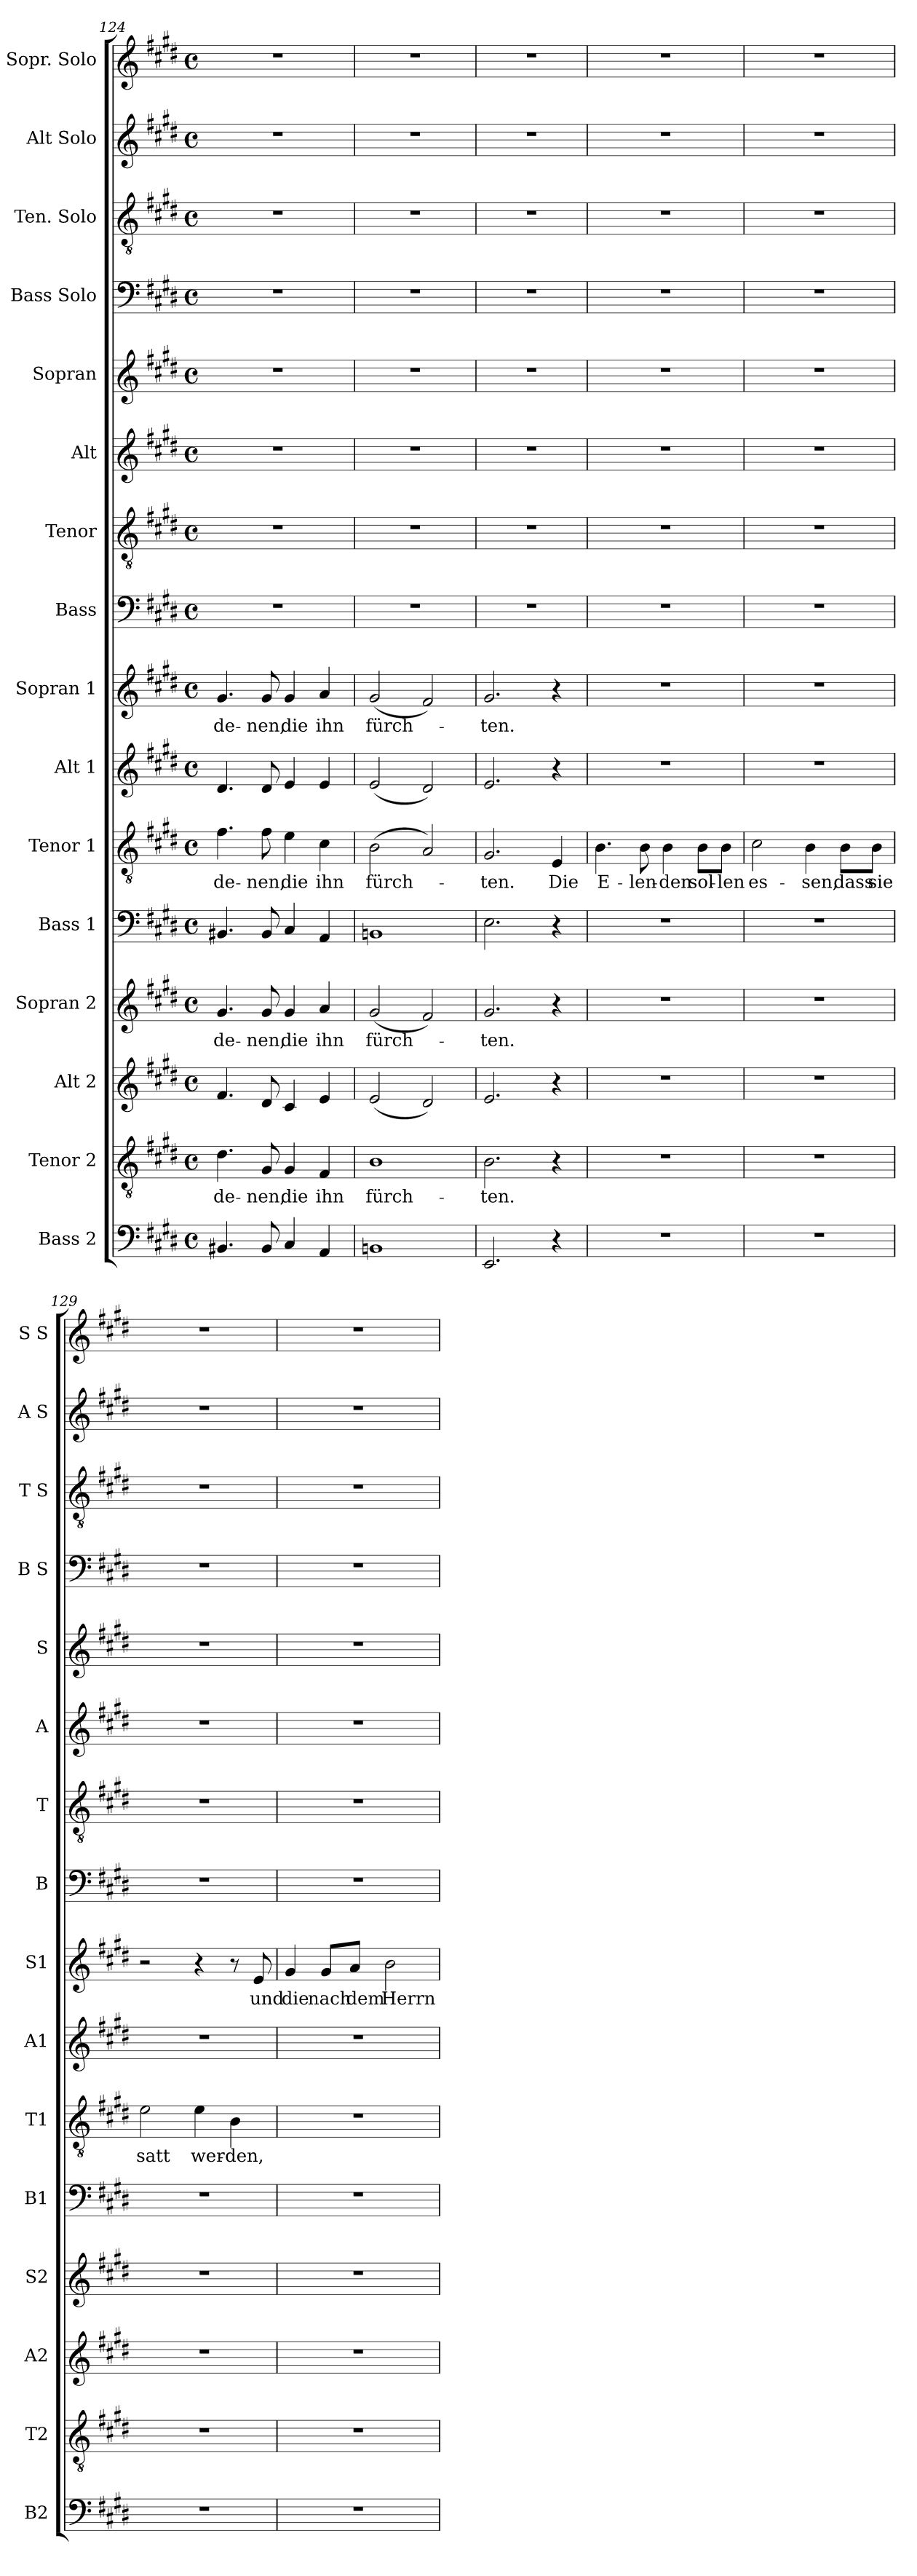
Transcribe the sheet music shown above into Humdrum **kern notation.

**kern	**kern	**text	**kern	**kern	**text	**kern	**kern	**text	**kern	**kern	**text	**kern	**kern	**kern	**kern	**kern	**kern	**kern	**kern
*part16	*part15	*part15	*part14	*part13	*part13	*part12	*part11	*part11	*part10	*part9	*part9	*part8	*part7	*part6	*part5	*part4	*part3	*part2	*part1
*staff16	*staff15	*staff15	*staff14	*staff13	*staff13	*staff12	*staff11	*staff11	*staff10	*staff9	*staff9	*staff8	*staff7	*staff6	*staff5	*staff4	*staff3	*staff2	*staff1
*I"Bass 2	*I"Tenor 2	*	*I"Alt 2	*I"Sopran 2	*	*I"Bass 1	*I"Tenor 1	*	*I"Alt 1	*I"Sopran 1	*	*I"Bass	*I"Tenor	*I"Alt	*I"Sopran	*I"Bass Solo	*I"Ten. Solo	*I"Alt Solo	*I"Sopr. Solo
*I'B2	*I'T2	*	*I'A2	*I'S2	*	*I'B1	*I'T1	*	*I'A1	*I'S1	*	*I'B	*I'T	*I'A	*I'S	*I'B S	*I'T S	*I'A S	*I'S S
!!LO:PB:g=z
*clefF4	*clefGv2	*	*clefG2	*clefG2	*	*clefF4	*clefGv2	*	*clefG2	*clefG2	*	*clefF4	*clefGv2	*clefG2	*clefG2	*clefF4	*clefGv2	*clefG2	*clefG2
*k[f#c#g#d#]	*k[f#c#g#d#]	*	*k[f#c#g#d#]	*k[f#c#g#d#]	*	*k[f#c#g#d#]	*k[f#c#g#d#]	*	*k[f#c#g#d#]	*k[f#c#g#d#]	*	*k[f#c#g#d#]	*k[f#c#g#d#]	*k[f#c#g#d#]	*k[f#c#g#d#]	*k[f#c#g#d#]	*k[f#c#g#d#]	*k[f#c#g#d#]	*k[f#c#g#d#]
*M4/4	*M4/4	*	*M4/4	*M4/4	*	*M4/4	*M4/4	*	*M4/4	*M4/4	*	*M4/4	*M4/4	*M4/4	*M4/4	*M4/4	*M4/4	*M4/4	*M4/4
*met(c)	*met(c)	*	*met(c)	*met(c)	*	*met(c)	*met(c)	*	*met(c)	*met(c)	*	*met(c)	*met(c)	*met(c)	*met(c)	*met(c)	*met(c)	*met(c)	*met(c)
=124	=124	=124	=124	=124	=124	=124	=124	=124	=124	=124	=124	=124	=124	=124	=124	=124	=124	=124	=124
!	!	!LO:LY:b	!	!	!LO:LY:b	!	!	!LO:LY:b	!	!	!LO:LY:b	!	!	!	!	!	!	!	!
4.BB#X/	4.d#\	de-	4.f#/	4.g#/	de-	4.BB#X/	4.f#\	de-	4.d#/	4.g#/	de-	1r	1r	1r	1r	1r	1r	1r	1r
!	!	!LO:LY:b	!	!	!LO:LY:b	!	!	!LO:LY:b	!	!	!LO:LY:b	!	!	!	!	!	!	!	!
8BB#/	8G#/	-nen,	8d#/	8g#/	-nen,	8BB#/	8f#\	-nen,	8d#/	8g#/	-nen,	.	.	.	.	.	.	.	.
!	!	!LO:LY:b	!	!	!LO:LY:b	!	!	!LO:LY:b	!	!	!LO:LY:b	!	!	!	!	!	!	!	!
4C#/	4G#/	die	4c#/	4g#/	die	4C#/	4e\	die	4e/	4g#/	die	.	.	.	.	.	.	.	.
!	!	!LO:LY:b	!	!	!LO:LY:b	!	!	!LO:LY:b	!	!	!LO:LY:b	!	!	!	!	!	!	!	!
4AA/	4F#/	ihn	4e/	4a/	ihn	4AA/	4c#\	ihn	4e/	4a/	ihn	.	.	.	.	.	.	.	.
=125	=125	=125	=125	=125	=125	=125	=125	=125	=125	=125	=125	=125	=125	=125	=125	=125	=125	=125	=125
!	!	!LO:LY:b	!	!	!LO:LY:b	!	!	!LO:LY:b	!	!	!LO:LY:b	!	!	!	!	!	!	!	!
1BBn	1B	fürch-	(<2e/	(<2g#/	fürch-	1BBn	(>2B\	fürch-	(<2e/	(<2g#/	fürch-	1r	1r	1r	1r	1r	1r	1r	1r
.	.	.	2d#/)	2f#/)	.	.	2A/)	.	2d#/)	2f#/)	.	.	.	.	.	.	.	.	.
=126	=126	=126	=126	=126	=126	=126	=126	=126	=126	=126	=126	=126	=126	=126	=126	=126	=126	=126	=126
!	!	!LO:LY:b	!	!	!LO:LY:b	!	!	!LO:LY:b	!	!	!LO:LY:b	!	!	!	!	!	!	!	!
2.EE/	2.B\	-ten.	2.e/	2.g#/	-ten.	2.E\	2.G#/	-ten.	2.e/	2.g#/	-ten.	1r	1r	1r	1r	1r	1r	1r	1r
!	!	!	!	!	!	!	!	!LO:LY:b	!	!	!	!	!	!	!	!	!	!	!
4r	4r	.	4r	4r	.	4r	4E/	Die	4r	4r	.	.	.	.	.	.	.	.	.
=127	=127	=127	=127	=127	=127	=127	=127	=127	=127	=127	=127	=127	=127	=127	=127	=127	=127	=127	=127
!	!	!	!	!	!	!	!	!LO:LY:b	!	!	!	!	!	!	!	!	!	!	!
1r	1r	.	1r	1r	.	1r	4.B\	E-	1r	1r	.	1r	1r	1r	1r	1r	1r	1r	1r
!	!	!	!	!	!	!	!	!LO:LY:b	!	!	!	!	!	!	!	!	!	!	!
.	.	.	.	.	.	.	8B\	-len-	.	.	.	.	.	.	.	.	.	.	.
!	!	!	!	!	!	!	!	!LO:LY:b	!	!	!	!	!	!	!	!	!	!	!
.	.	.	.	.	.	.	4B\	-den	.	.	.	.	.	.	.	.	.	.	.
!	!	!	!	!	!	!	!	!LO:LY:b	!	!	!	!	!	!	!	!	!	!	!
.	.	.	.	.	.	.	8B\L	sol-	.	.	.	.	.	.	.	.	.	.	.
!	!	!	!	!	!	!	!	!LO:LY:b	!	!	!	!	!	!	!	!	!	!	!
.	.	.	.	.	.	.	8B\J	-len	.	.	.	.	.	.	.	.	.	.	.
=128	=128	=128	=128	=128	=128	=128	=128	=128	=128	=128	=128	=128	=128	=128	=128	=128	=128	=128	=128
!	!	!	!	!	!	!	!	!LO:LY:b	!	!	!	!	!	!	!	!	!	!	!
1r	1r	.	1r	1r	.	1r	2c#\	es-	1r	1r	.	1r	1r	1r	1r	1r	1r	1r	1r
!	!	!	!	!	!	!	!	!LO:LY:b	!	!	!	!	!	!	!	!	!	!	!
.	.	.	.	.	.	.	4B\	-sen,	.	.	.	.	.	.	.	.	.	.	.
!	!	!	!	!	!	!	!	!LO:LY:b	!	!	!	!	!	!	!	!	!	!	!
.	.	.	.	.	.	.	8B\L	dass	.	.	.	.	.	.	.	.	.	.	.
!	!	!	!	!	!	!	!	!LO:LY:b	!	!	!	!	!	!	!	!	!	!	!
.	.	.	.	.	.	.	8B\J	sie	.	.	.	.	.	.	.	.	.	.	.
=129	=129	=129	=129	=129	=129	=129	=129	=129	=129	=129	=129	=129	=129	=129	=129	=129	=129	=129	=129
!	!	!	!	!	!	!	!	!LO:LY:b	!	!	!	!	!	!	!	!	!	!	!
1r	1r	.	1r	1r	.	1r	2e\	satt	1r	2r	.	1r	1r	1r	1r	1r	1r	1r	1r
!	!	!	!	!	!	!	!	!LO:LY:b	!	!	!	!	!	!	!	!	!	!	!
.	.	.	.	.	.	.	4e\	wer-	.	4r	.	.	.	.	.	.	.	.	.
!	!	!	!	!	!	!	!	!LO:LY:b	!	!	!	!	!	!	!	!	!	!	!
.	.	.	.	.	.	.	4B\	-den,	.	8r	.	.	.	.	.	.	.	.	.
!	!	!	!	!	!	!	!	!	!	!	!LO:LY:b	!	!	!	!	!	!	!	!
.	.	.	.	.	.	.	.	.	.	8e/	und	.	.	.	.	.	.	.	.
!!LO:PB:g=z
=130	=130	=130	=130	=130	=130	=130	=130	=130	=130	=130	=130	=130	=130	=130	=130	=130	=130	=130	=130
!	!	!	!	!	!	!	!	!	!	!	!LO:LY:b	!	!	!	!	!	!	!	!
1r	1r	.	1r	1r	.	1r	1r	.	1r	4g#/	die	1r	1r	1r	1r	1r	1r	1r	1r
!	!	!	!	!	!	!	!	!	!	!	!LO:LY:b	!	!	!	!	!	!	!	!
.	.	.	.	.	.	.	.	.	.	8g#/L	nach	.	.	.	.	.	.	.	.
!	!	!	!	!	!	!	!	!	!	!	!LO:LY:b	!	!	!	!	!	!	!	!
.	.	.	.	.	.	.	.	.	.	8a/J	dem	.	.	.	.	.	.	.	.
!	!	!	!	!	!	!	!	!	!	!	!LO:LY:b	!	!	!	!	!	!	!	!
.	.	.	.	.	.	.	.	.	.	2b\	Herrn	.	.	.	.	.	.	.	.
=	=	=	=	=	=	=	=	=	=	=	=	=	=	=	=	=	=	=	=
*-	*-	*-	*-	*-	*-	*-	*-	*-	*-	*-	*-	*-	*-	*-	*-	*-	*-	*-	*-
